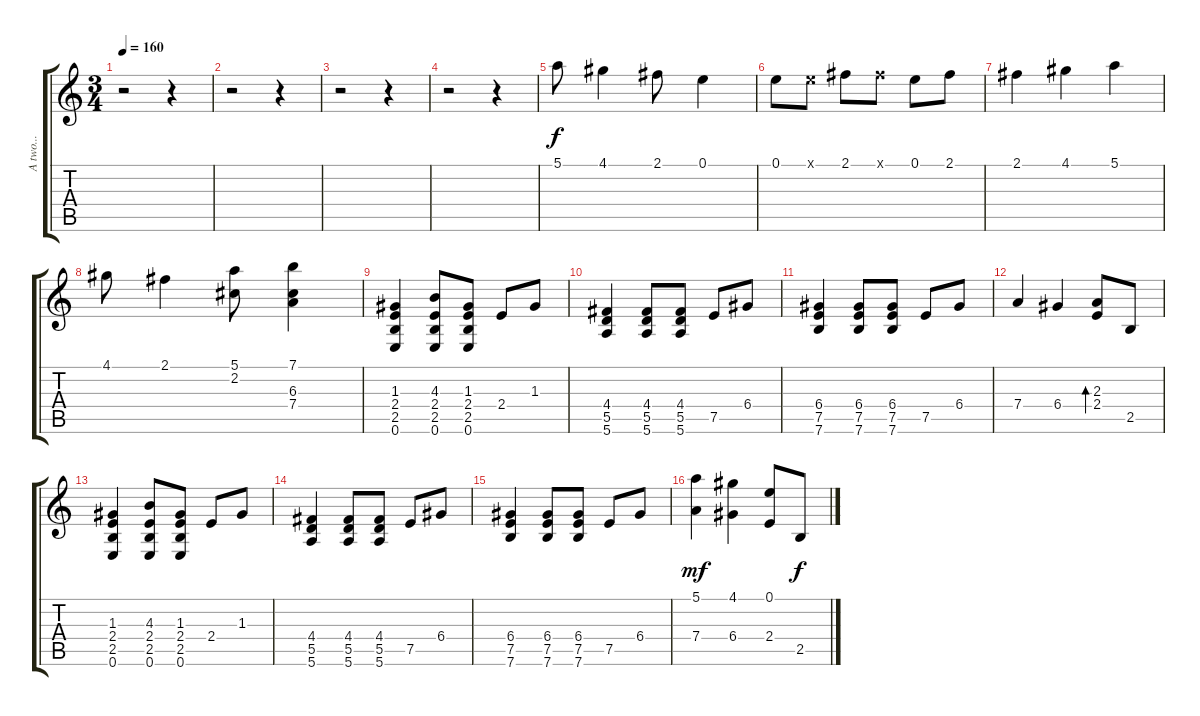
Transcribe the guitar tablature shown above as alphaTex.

\track ("A two..." "A two...") {instrument electricguitarjazz}
\staff {score tabs}
\tuning (E4 B3 G3 D3 A2 E2) {hide}
\ts (3 4)
\tempo 160
\clef g2
\ks c
r.2{dy f} r.4 |
r.2 r.4 |
r.2 r.4 |
r.2 r.4 |
5.1.8 4.1.4 2.1.8 0.1.4 |
0.1.8 0.1{x}.8 2.1.8 2.1{x}.8 0.1.8 2.1.8 |
2.1.4 4.1.4 5.1.4 |
4.1.8 2.1.4 (5.1 2.2).8 (7.1 6.3 7.4).4 |
(1.3 2.4 2.5 0.6).4 (4.3 2.4 2.5 0.6).8 (1.3 2.4 2.5 0.6).8 2.4.8 1.3.8 |
(4.4 5.5 5.6).4 (4.4 5.5 5.6).8 (4.4 5.5 5.6).8 7.5.8 6.4.8 |
(6.4 7.5 7.6).4 (6.4 7.5 7.6).8 (6.4 7.5 7.6).8 7.5.8 6.4.8 |
7.4.4 6.4.4 (2.3 2.4).8{bd 240} 2.5.8 |
(1.3 2.4 2.5 0.6).4 (4.3 2.4 2.5 0.6).8 (1.3 2.4 2.5 0.6).8 2.4.8 1.3.8 |
(4.4 5.5 5.6).4 (4.4 5.5 5.6).8 (4.4 5.5 5.6).8 7.5.8 6.4.8 |
(6.4 7.5 7.6).4 (6.4 7.5 7.6).8 (6.4 7.5 7.6).8 7.5.8 6.4.8 |
(5.1 7.4).4{dy mf} (4.1 6.4).4 (0.1 2.4).8 2.5.8{dy f}
